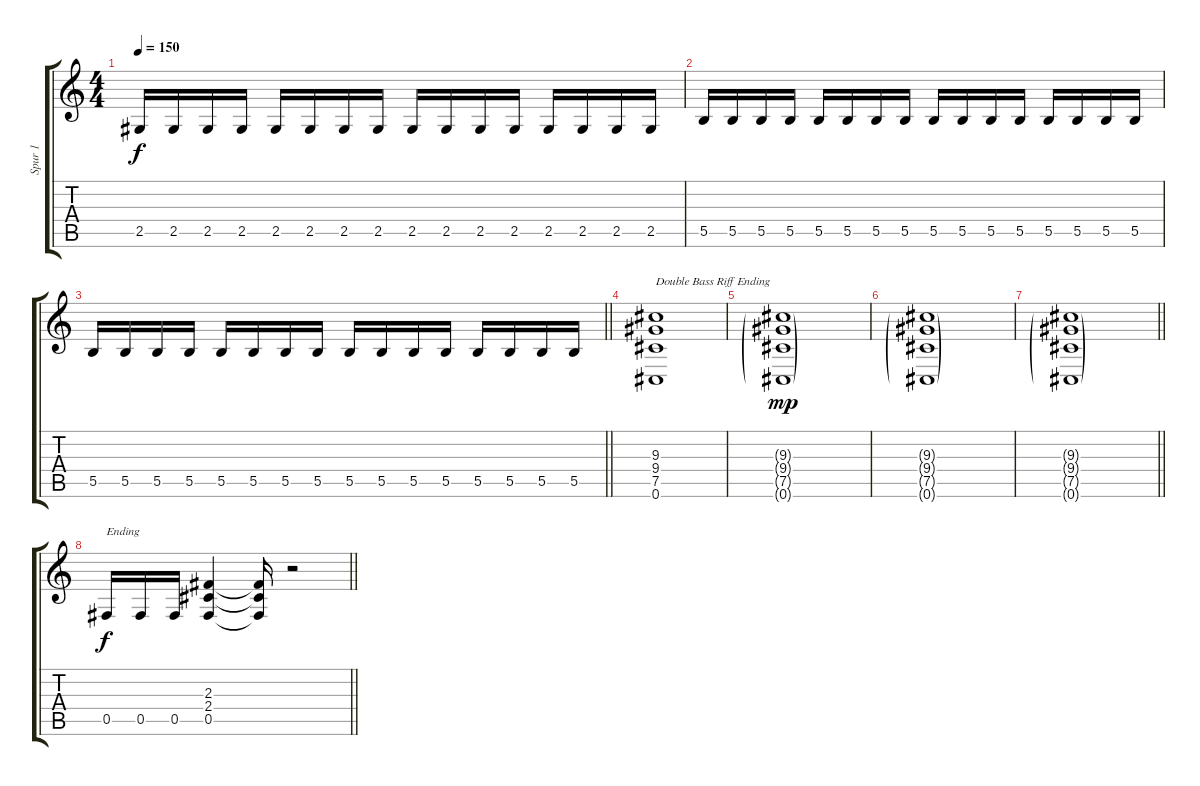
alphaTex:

\track ("Spur 1" "Spur 1") {instrument overdrivenguitar}
\staff {score tabs}
\tuning (Db4 Ab3 E3 B2 Gb2 Db2) {hide}
\ts (4 4)
\tempo 150
\clef g2
\ks c
2.5.16{dy f} 2.5.16 2.5.16 2.5.16 2.5.16 2.5.16 2.5.16 2.5.16 2.5.16 2.5.16 2.5.16 2.5.16 2.5.16 2.5.16 2.5.16 2.5.16 |
5.5.16 5.5.16 5.5.16 5.5.16 5.5.16 5.5.16 5.5.16 5.5.16 5.5.16 5.5.16 5.5.16 5.5.16 5.5.16 5.5.16 5.5.16 5.5.16 |
\barLineRight lightlight
5.5.16 5.5.16 5.5.16 5.5.16 5.5.16 5.5.16 5.5.16 5.5.16 5.5.16 5.5.16 5.5.16 5.5.16 5.5.16 5.5.16 5.5.16 5.5.16 |
(9.3 9.4 7.5 0.6).1{txt "Double Bass Riff Ending"} |
(9.3{g} 9.4{g} 7.5{g} 0.6{g}).1{dy mp} |
(9.3{g} 9.4{g} 7.5{g} 0.6{g}).1 |
\barLineRight lightlight
(9.3{g} 9.4{g} 7.5{g} 0.6{g}).1 |
\barLineRight lightlight
0.5.16{txt "Ending" dy f} 0.5.16 0.5.16 (2.3 2.4 0.5).4 (2.3{t} 2.4{t} 0.5{t}).16 r.2
